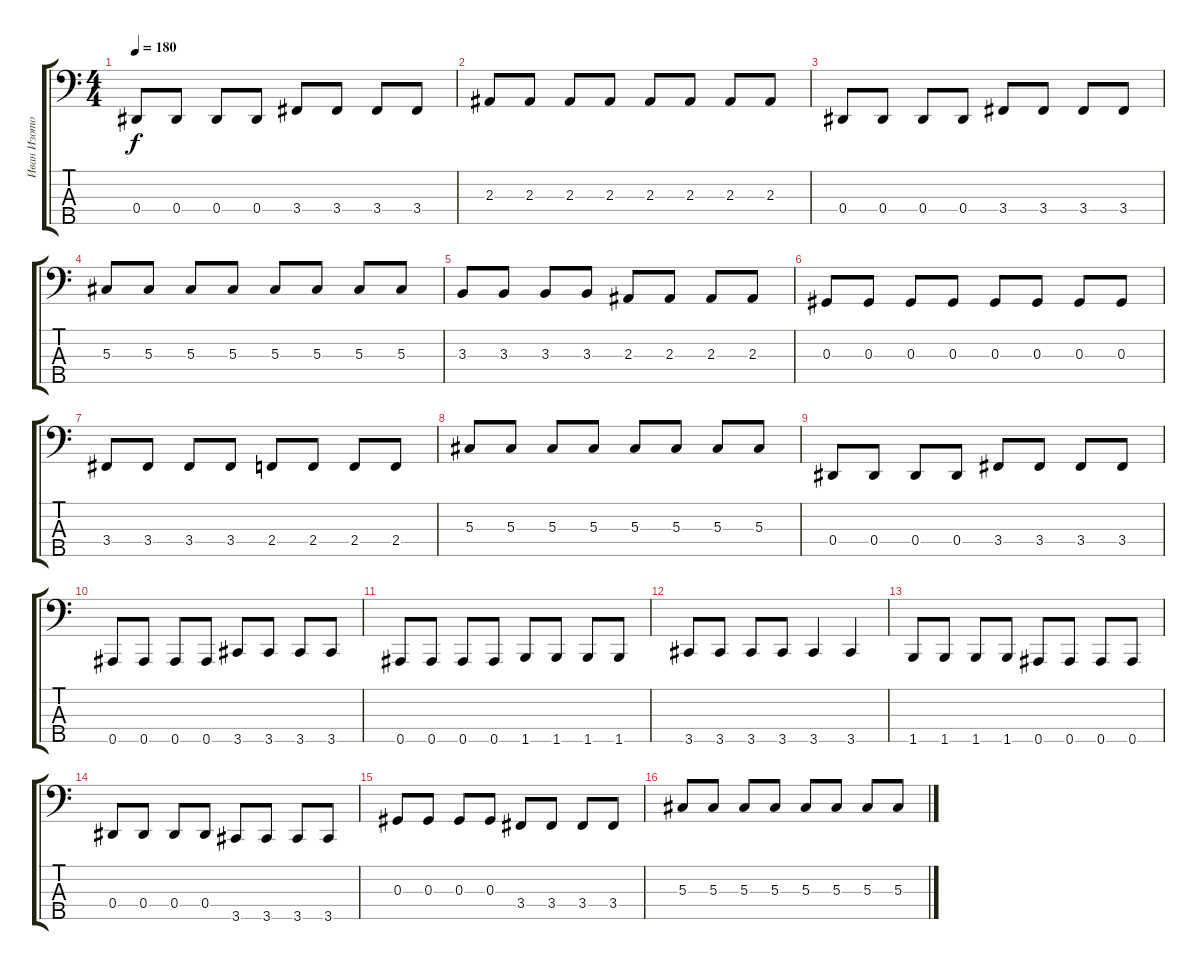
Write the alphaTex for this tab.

\track ("Иван Изотов" "Иван Изото") {instrument electricbasspick}
\staff {score tabs}
\tuning (Gb2 Db2 Ab1 Eb1 Bb0) {hide}
\ts (4 4)
\tempo 180
\clef f4
\ks c
0.4.8{dy f} 0.4.8 0.4.8 0.4.8 3.4.8 3.4.8 3.4.8 3.4.8 |
2.3.8 2.3.8 2.3.8 2.3.8 2.3.8 2.3.8 2.3.8 2.3.8 |
0.4.8 0.4.8 0.4.8 0.4.8 3.4.8 3.4.8 3.4.8 3.4.8 |
5.3.8 5.3.8 5.3.8 5.3.8 5.3.8 5.3.8 5.3.8 5.3.8 |
3.3.8 3.3.8 3.3.8 3.3.8 2.3.8 2.3.8 2.3.8 2.3.8 |
0.3.8 0.3.8 0.3.8 0.3.8 0.3.8 0.3.8 0.3.8 0.3.8 |
3.4.8 3.4.8 3.4.8 3.4.8 2.4.8 2.4.8 2.4.8 2.4.8 |
5.3.8 5.3.8 5.3.8 5.3.8 5.3.8 5.3.8 5.3.8 5.3.8 |
0.4.8 0.4.8 0.4.8 0.4.8 3.4.8 3.4.8 3.4.8 3.4.8 |
0.5.8 0.5.8 0.5.8 0.5.8 3.5.8 3.5.8 3.5.8 3.5.8 |
0.5.8 0.5.8 0.5.8 0.5.8 1.5.8 1.5.8 1.5.8 1.5.8 |
3.5.8 3.5.8 3.5.8 3.5.8 3.5.4 3.5.4 |
1.5.8 1.5.8 1.5.8 1.5.8 0.5.8 0.5.8 0.5.8 0.5.8 |
0.4.8 0.4.8 0.4.8 0.4.8 3.5.8 3.5.8 3.5.8 3.5.8 |
0.3.8 0.3.8 0.3.8 0.3.8 3.4.8 3.4.8 3.4.8 3.4.8 |
5.3.8 5.3.8 5.3.8 5.3.8 5.3.8 5.3.8 5.3.8 5.3.8
